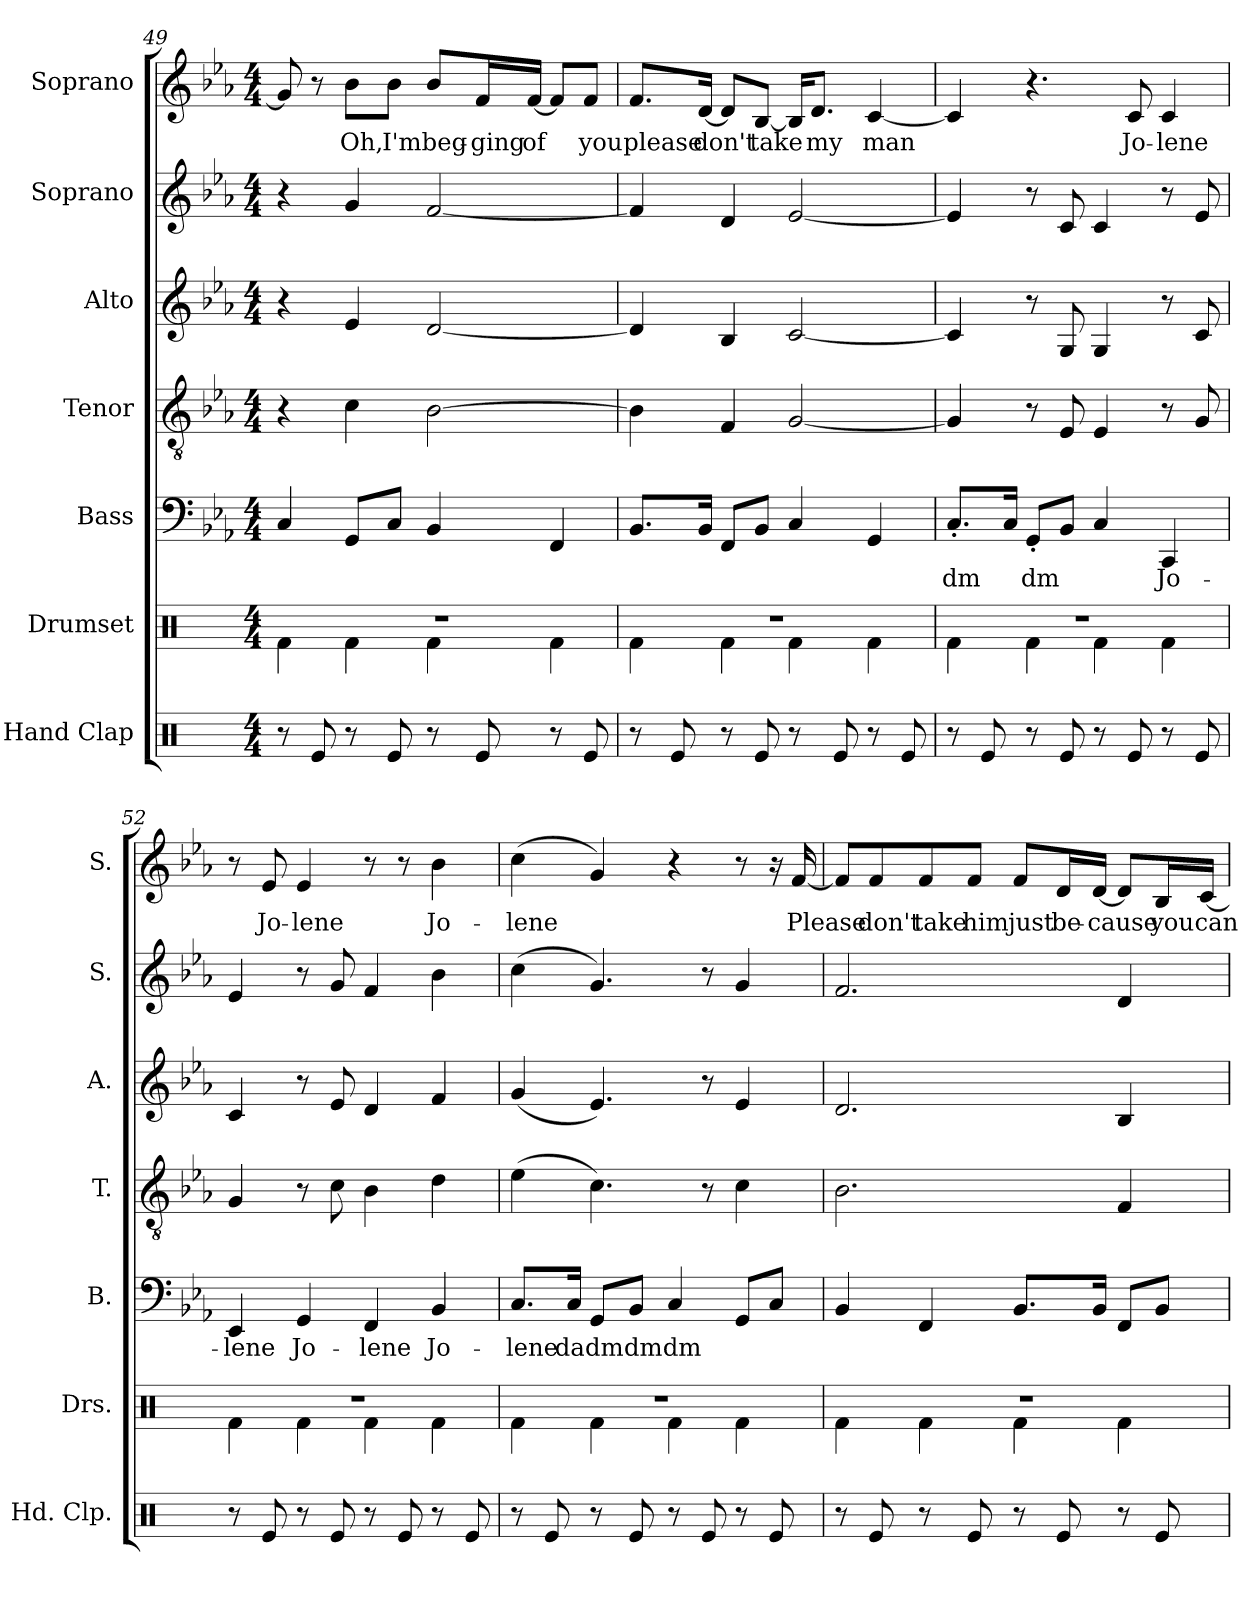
**kern	**kern	**kern	**text	**kern	**kern	**kern	**kern	**text
*part7	*part6	*part5	*part5	*part4	*part3	*part2	*part1	*part1
*staff7	*staff6	*staff5	*staff5	*staff4	*staff3	*staff2	*staff1	*staff1
*I"Hand Clap	*I"Drumset	*I"Bass	*	*I"Tenor	*I"Alto	*I"Soprano	*I"Soprano	*
*I'Hd. Clp.	*I'Drs.	*I'B.	*	*I'T.	*I'A.	*I'S.	*I'S.	*
*clefX	*clefX	*clefF4	*	*clefGv2	*clefG2	*clefG2	*clefG2	*
*k[]	*k[]	*k[b-e-a-]	*	*k[b-e-a-]	*k[b-e-a-]	*k[b-e-a-]	*k[b-e-a-]	*
*M4/4	*M4/4	*M4/4	*	*M4/4	*M4/4	*M4/4	*M4/4	*
=49	=49	=49	=49	=49	=49	=49	=49	=49
*	*^	*	*	*	*	*	*	*
8r	1r	4Rf\	4C/	.	4r	4r	4r	8g/]	.
8Re/	.	.	.	.	.	.	.	8r	.
8r	.	4Rf\	8GG/L	.	4c\	4e-/	4g/	8b-\L	Oh,
8Re/	.	.	8C/J	.	.	.	.	8b-\J	I'm
8r	.	4Rf\	4BB-/	.	[2B-\	[2d/	[2f/	8b-/L	beg-
8Re/	.	.	.	.	.	.	.	16f/L	-ging
.	.	.	.	.	.	.	.	[16f/JJ	of
8r	.	4Rf\	4FF/	.	.	.	.	8f/L]	.
8Re/	.	.	.	.	.	.	.	8f/J	you
!!LO:PB:g=z
=50	=50	=50	=50	=50	=50	=50	=50	=50	=50
8r	1r	4Rf\	8.BB-/L	.	4B-\]	4d/]	4f/]	8.f/L	please
8Re/	.	.	.	.	.	.	.	.	.
.	.	.	16BB-/Jk	.	.	.	.	[16d/Jk	don't
8r	.	4Rf\	8FF/L	.	4F/	4B-/	4d/	8d/L]	.
8Re/	.	.	8BB-/J	.	.	.	.	[8B-/J	take
8r	.	4Rf\	4C/	.	[2G/	[2c/	[2e-/	16B-/KL]	.
.	.	.	.	.	.	.	.	8.d/J	my
8Re/	.	.	.	.	.	.	.	.	.
8r	.	4Rf\	4GG/	.	.	.	.	[4c/	man
8Re/	.	.	.	.	.	.	.	.	.
=51	=51	=51	=51	=51	=51	=51	=51	=51	=51
8r	1r	4Rf\	8.C'/L	dm	4G/]	4c/]	4e-/]	4c/]	.
8Re/	.	.	.	.	.	.	.	.	.
.	.	.	16C/Jk	.	.	.	.	.	.
8r	.	4Rf\	8GG'/L	dm	8r	8r	8r	4.r	.
8Re/	.	.	8BB-/J	.	8E-/	8G/	8c/	.	.
8r	.	4Rf\	4C/	.	4E-/	4G/	4c/	.	.
8Re/	.	.	.	.	.	.	.	8c/	Jo-
8r	.	4Rf\	4CC/	Jo-	8r	8r	8r	4c/	-lene
8Re/	.	.	.	.	8G/	8c/	8e-/	.	.
=52	=52	=52	=52	=52	=52	=52	=52	=52	=52
8r	1r	4Rf\	4EE-/	-lene	4G/	4c/	4e-/	8r	.
8Re/	.	.	.	.	.	.	.	8e-/	Jo-
8r	.	4Rf\	4GG/	Jo-	8r	8r	8r	4e-/	-lene
8Re/	.	.	.	.	8c\	8e-/	8g/	.	.
8r	.	4Rf\	4FF/	-lene	4B-\	4d/	4f/	8r	.
8Re/	.	.	.	.	.	.	.	8r	.
8r	.	4Rf\	4BB-/	Jo-	4d\	4f/	4b-\	4b-\	Jo-
8Re/	.	.	.	.	.	.	.	.	.
!!LO:PB:g=z
=53	=53	=53	=53	=53	=53	=53	=53	=53	=53
8r	1r	4Rf\	8.C/L	-lene	(4e-\	(4g/	(4cc\	(4cc\	-lene
8Re/	.	.	.	.	.	.	.	.	.
.	.	.	16C/Jk	da	.	.	.	.	.
8r	.	4Rf\	8GG/L	dm	4.c\)	4.e-/)	4.g/)	4g/)	.
8Re/	.	.	8BB-/J	dm	.	.	.	.	.
8r	.	4Rf\	4C/	dm	.	.	.	4r	.
8Re/	.	.	.	.	8r	8r	8r	.	.
8r	.	4Rf\	8GG/L	.	4c\	4e-/	4g/	8r	.
8Re/	.	.	8C/J	.	.	.	.	16r	.
.	.	.	.	.	.	.	.	[16f/	Please
=54	=54	=54	=54	=54	=54	=54	=54	=54	=54
8r	1r	4Rf\	4BB-/	.	2.B-\	2.d/	2.f/	8f/L]	.
8Re/	.	.	.	.	.	.	.	8f/	don't
8r	.	4Rf\	4FF/	.	.	.	.	8f/	take
8Re/	.	.	.	.	.	.	.	8f/J	him
8r	.	4Rf\	8.BB-/L	.	.	.	.	8f/L	just
8Re/	.	.	.	.	.	.	.	16d/L	be-
.	.	.	16BB-/Jk	.	.	.	.	[16d/JJ	-cause
8r	.	4Rf\	8FF/L	.	4F/	4B-/	4d/	8d/L]	.
8Re/	.	.	8BB-/J	.	.	.	.	16B-/L	you
.	.	.	.	.	.	.	.	[16c/JJ	can
*	*v	*v	*	*	*	*	*	*	*
=	=	=	=	=	=	=	=	=
*-	*-	*-	*-	*-	*-	*-	*-	*-
